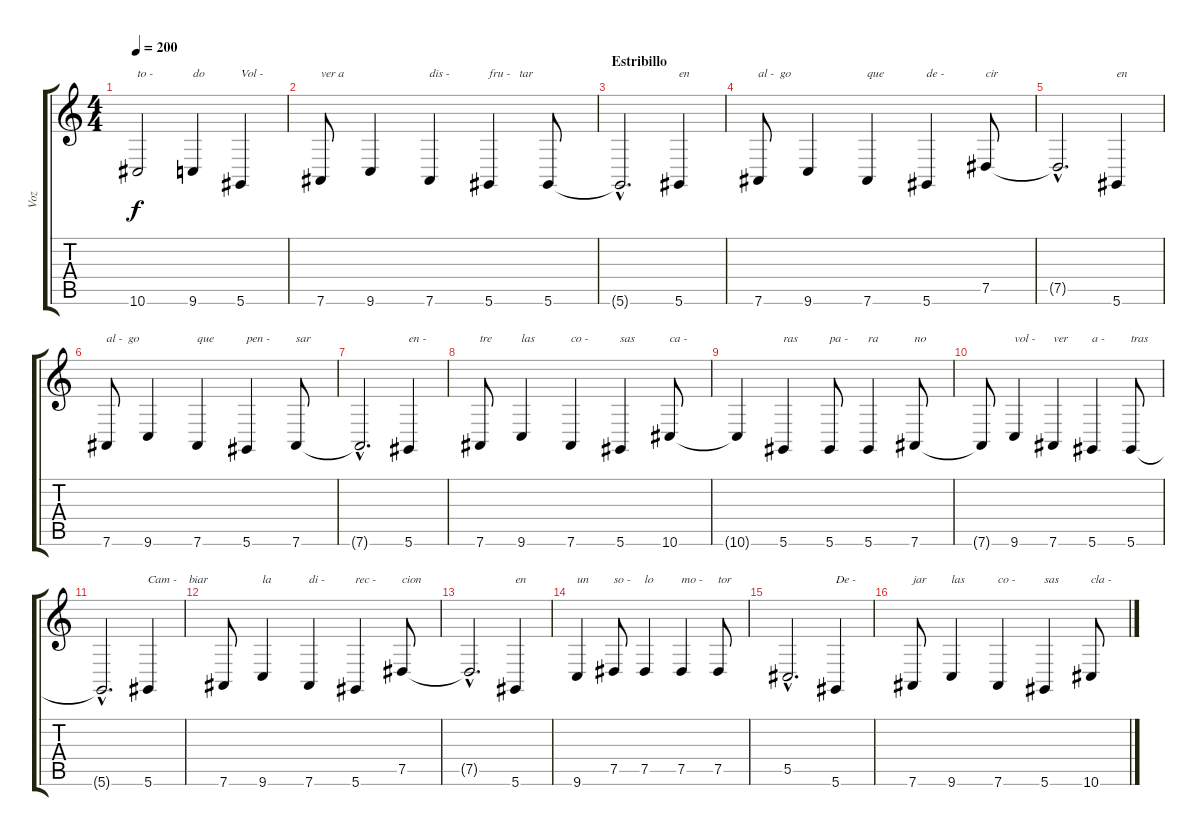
\track ("Voz" "Voz") {instrument oboe}
\staff {score tabs}
\tuning (Eb4 Bb3 Gb3 Db3 Ab2 Eb2) {hide}
\ts (4 4)
\tempo 200
\clef g2
\ks c
10.6.2{txt "to -" dy f} 9.6.4{txt "do"} 5.6.4{txt "Vol -"} |
7.6.8{txt "ver a"} 9.6.4 7.6.4{txt "dis -"} 5.6.4{txt "fru -   tar"} 5.6.8 |
\section ("" "Estribillo")
5.6{hac t}.2{d} 5.6.4{txt "en"} |
7.6.8{txt "al -  go"} 9.6.4 7.6.4{txt "que"} 5.6.4{txt "de -"} 7.5.8{txt "cir"} |
7.5{hac t}.2{d} 5.6.4{txt "en"} |
7.6.8{txt "al -  go"} 9.6.4 7.6.4{txt "que"} 5.6.4{txt "pen -"} 7.6.8{txt "sar"} |
7.6{hac t}.2{d} 5.6.4{txt "en -"} |
7.6.8{txt "tre"} 9.6.4{txt "las"} 7.6.4{txt "co -"} 5.6.4{txt "sas"} 10.6.8{txt "ca -"} |
10.6{t}.4 5.6.4{txt "ras"} 5.6.8{txt "pa -"} 5.6.4{txt "ra"} 7.6.8{txt "no"} |
7.6{t}.8 9.6.4{txt "vol -"} 7.6.4{txt "ver"} 5.6.4{txt "a -"} 5.6.8{txt "tras"} |
5.6{hac t}.2{d} 5.6.4{txt "Cam -    biar"} |
7.6.8 9.6.4{txt "la"} 7.6.4{txt "di -"} 5.6.4{txt "rec -"} 7.5.8{txt "cion"} |
7.5{hac t}.2{d} 5.6.4{txt "en"} |
9.6.4{txt "un"} 7.5.8{txt "so -"} 7.5.4{txt "lo"} 7.5.4{txt "mo -"} 7.5.8{txt "tor"} |
5.5{hac}.2{d} 5.6.4{txt "De -"} |
7.6.8{txt "jar"} 9.6.4{txt "las"} 7.6.4{txt "co -"} 5.6.4{txt "sas"} 10.6.8{txt "cla -"}
